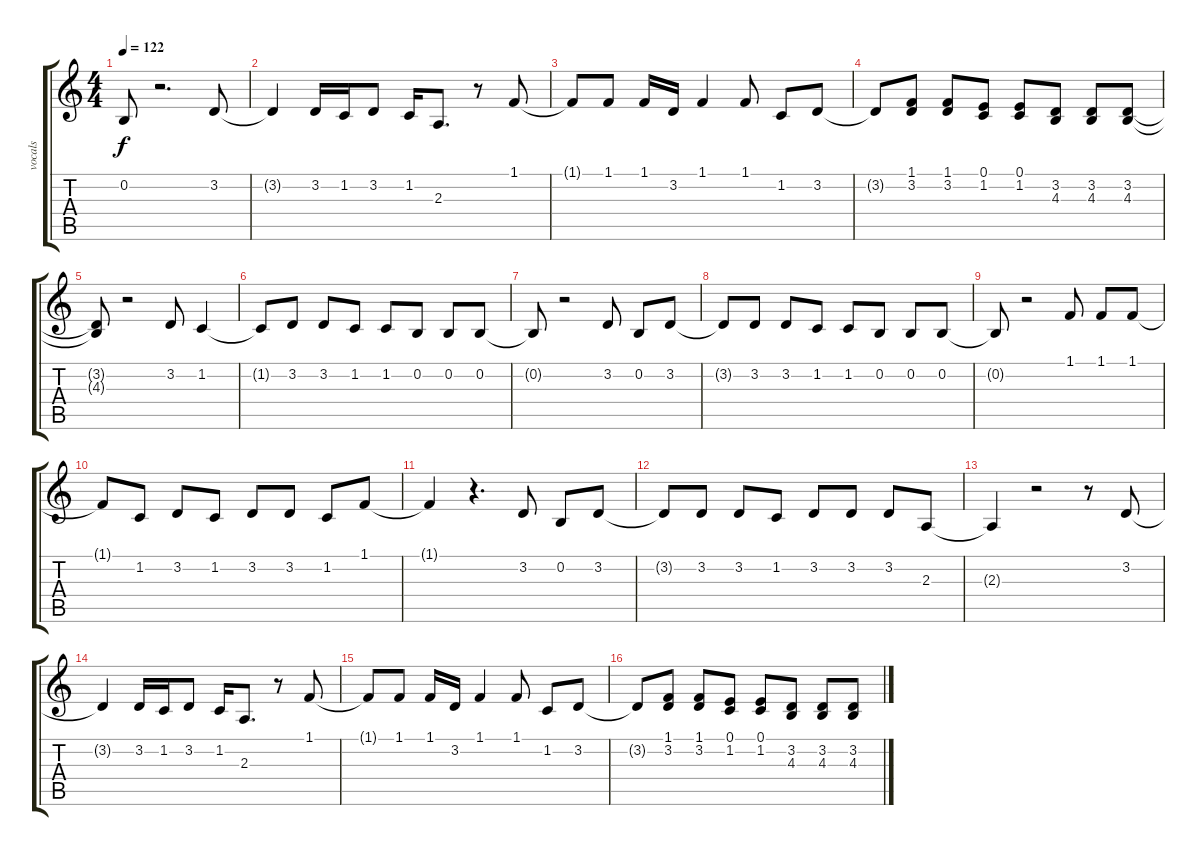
\track ("vocals" "vocals") {instrument oboe}
\staff {score tabs}
\tuning (E4 B3 G3 D3 A2 E2) {hide}
\ts (4 4)
\tempo 122
\clef g2
\ks c
0.2{t}.8{dy f} r.2{d} 3.2.8 |
3.2{t}.4 3.2.16 1.2.16 3.2.8 1.2.16 2.3.8{d} r.8 1.1.8 |
1.1{t}.8 1.1.8 1.1.16 3.2.16 1.1.4 1.1.8 1.2.8 3.2.8 |
3.2{t}.8 (1.1 3.2).8 (1.1 3.2).8 (0.1 1.2).8 (0.1 1.2).8 (3.2 4.3).8 (3.2 4.3).8 (3.2 4.3).8 |
(3.2{t} 4.3{t}).8 r.2 3.2.8 1.2.4 |
1.2{t}.8 3.2.8 3.2.8 1.2.8 1.2.8 0.2.8 0.2.8 0.2.8 |
0.2{t}.8 r.2 3.2.8 0.2.8 3.2.8 |
3.2{t}.8 3.2.8 3.2.8 1.2.8 1.2.8 0.2.8 0.2.8 0.2.8 |
0.2{t}.8 r.2 1.1.8 1.1.8 1.1.8 |
1.1{t}.8 1.2.8 3.2.8 1.2.8 3.2.8 3.2.8 1.2.8 1.1.8 |
1.1{t}.4 r.4{d} 3.2.8 0.2.8 3.2.8 |
3.2{t}.8 3.2.8 3.2.8 1.2.8 3.2.8 3.2.8 3.2.8 2.3.8 |
2.3{t}.4 r.2 r.8 3.2.8 |
3.2{t}.4 3.2.16 1.2.16 3.2.8 1.2.16 2.3.8{d} r.8 1.1.8 |
1.1{t}.8 1.1.8 1.1.16 3.2.16 1.1.4 1.1.8 1.2.8 3.2.8 |
3.2{t}.8 (1.1 3.2).8 (1.1 3.2).8 (0.1 1.2).8 (0.1 1.2).8 (3.2 4.3).8 (3.2 4.3).8 (3.2 4.3).8
